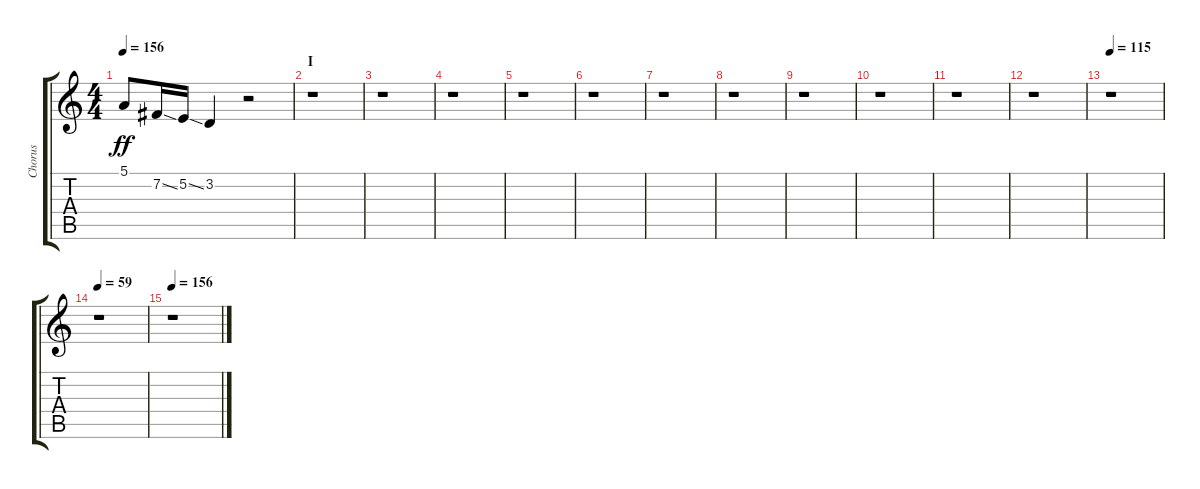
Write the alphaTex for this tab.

\track ("Chorus" "Chorus") {instrument voiceoohs}
\staff {score tabs}
\tuning (E4 B3 G3 D3 A2 E2) {hide}
\ts (4 4)
\tempo 156
\clef g2
\ks c
5.1{t}.8{dy ff} 7.2{ss}.16 5.2{ss}.16 3.2.4 r.2 |
\section ("" "I")
r.1 |
r.1 |
r.1 |
r.1 |
r.1 |
r.1 |
r.1 |
r.1 |
r.1 |
r.1 |
r.1 |
\tempo 115
r.1 |
\tempo 59
r.1 |
\tempo 156
r.1
